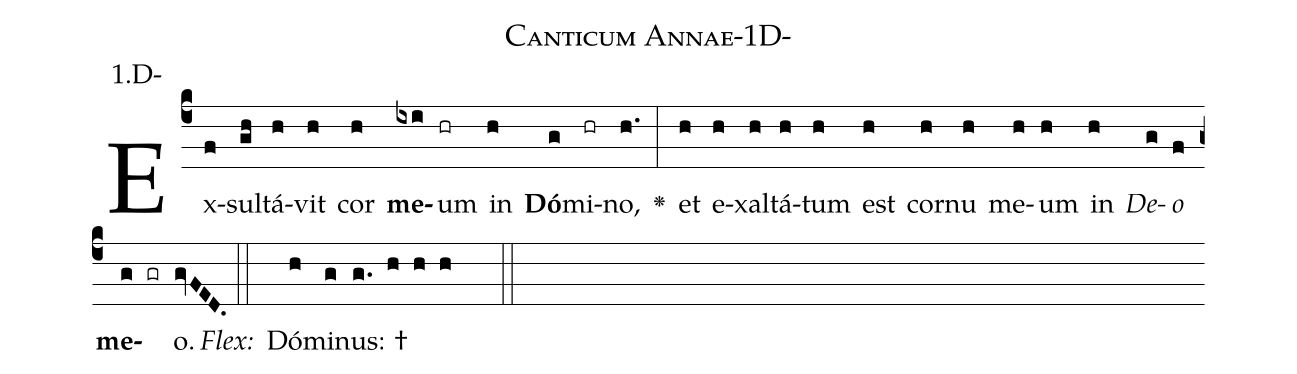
name: Canticum Annae-1D-;
annotation: 1.D-;
%%
(c4)Ex(f)sul(gh)tá(h)vit(h) cor(h) <b>me</b>(ixi)um(hr) in(h) <b>Dó</b>(g)mi(hr)no,(h.) <v>\greheightstar</v>(:) et(h) e(h)xal(h)tá(h)tum(h) est(h) cor(h)nu(h) me(h)um(h) in(h) <i>De</i>(g)<i>o</i>(f) <b>me</b>(g gr)o.(gvFED.) (::)
<i>Flex:</i>()  Dó(h)mi(g)nus: †(g. h h h  ::)

%E(h) u(h) o(g) u(f) a(g) e.(gvFED.) (::)
